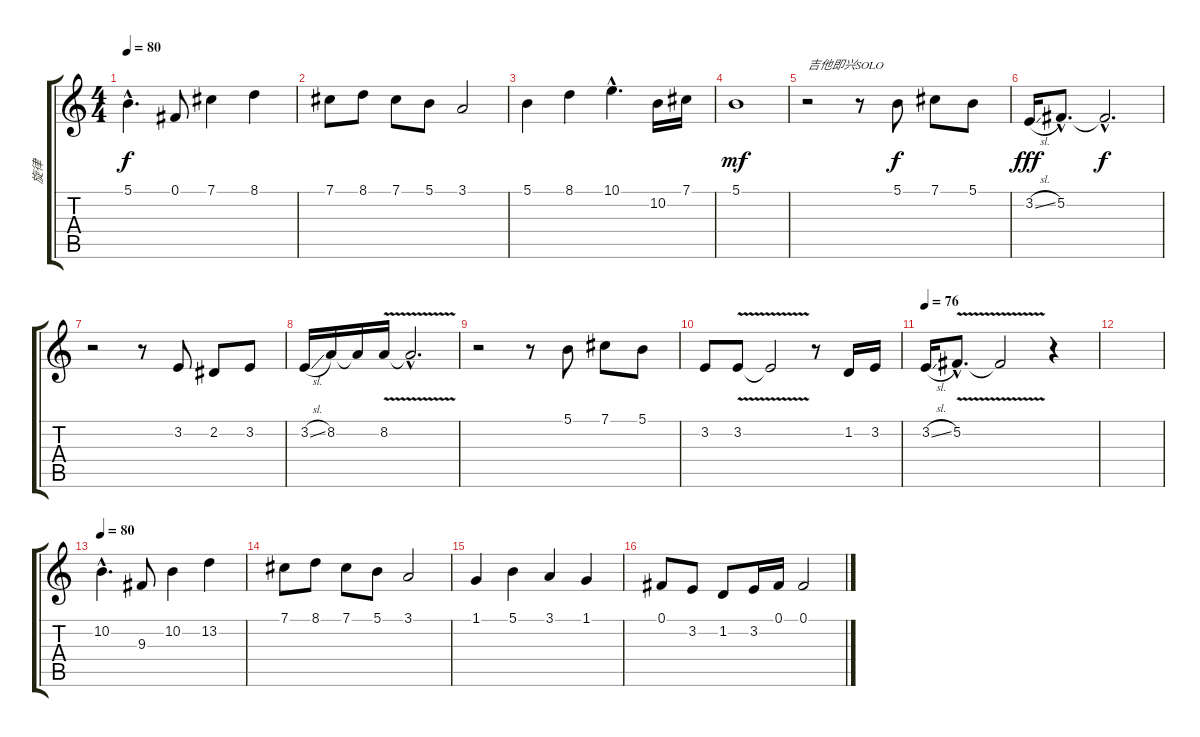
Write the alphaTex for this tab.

\track ("旋律" "旋律") {instrument whistle}
\staff {score tabs}
\tuning (Gb4 Db4 A3 E3 B2 Gb2) {hide}
\ts (4 4)
\tempo 80
\clef g2
\ks c
5.1{hac}.4{d dy f} 0.1.8 7.1.4 8.1.4 |
7.1.8 8.1.8 7.1.8 5.1.8 3.1.2 |
5.1.4 8.1.4 10.1{hac}.4{d} 10.2.16 7.1.16 |
5.1.1{dy mf} |
r.2{txt "吉他即兴SOLO" volume 15 balance 6 instrument electricguitarjazz} r.8 5.1.8{dy f} 7.1.8 5.1.8 |
3.2{sl}.16{dy fff volume 16 balance 16 instrument electricguitarjazz} 5.2{hac}.8{d} 5.2{hac t}.2{d dy f} |
r.2{volume 15 balance 12 instrument electricguitarjazz} r.8 3.2.8 2.2.8 3.2.8 |
3.2{sl}.16 8.2.16 8.2{t}.16 8.2{v}.16 8.2{hac t}.2{d} |
r.2 r.8 5.1.8 7.1.8 5.1.8 |
3.2.8 3.2{v}.8 3.2{t}.2 r.8 1.2.16 3.2.16 |
\tempo 76
3.2{sl}.16 5.2{v hac}.8{d} 5.2{t}.2 r.4 |
|
\tempo 80
10.2{hac}.4{d instrument whistle} 9.3.8 10.2.4 13.2.4 |
7.1.8 8.1.8 7.1.8 5.1.8 3.1.2 |
1.1.4 5.1.4 3.1.4 1.1.4 |
0.1.8 3.2.8 1.2.8 3.2.16 0.1.16 0.1.2
